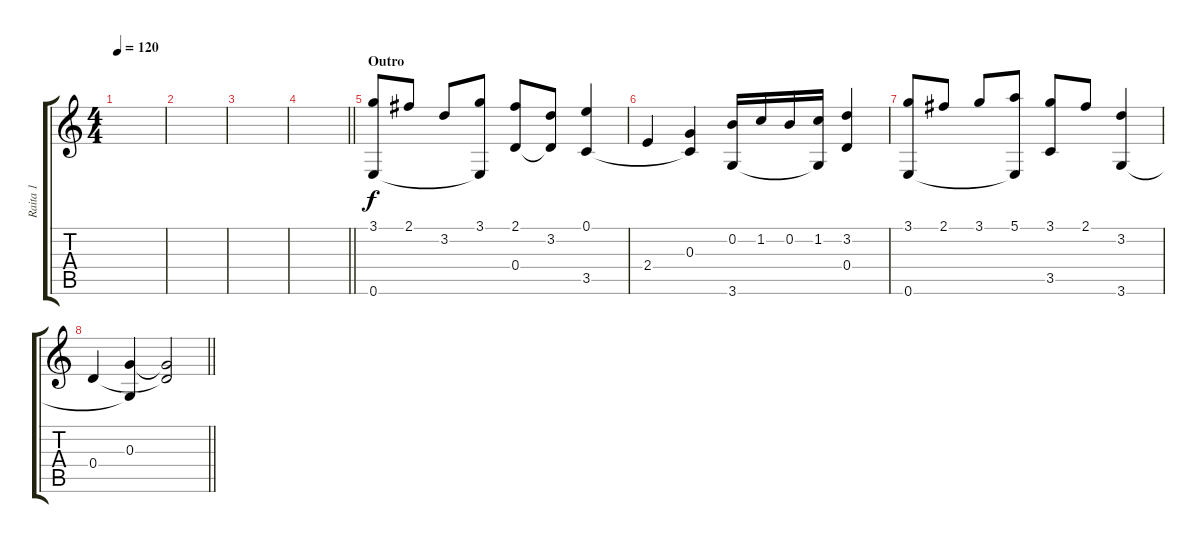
\track ("Raita 1" "Raita 1") {instrument acousticguitarsteel}
\staff {score tabs}
\tuning (E4 B3 G3 D3 A2 E2) {hide}
\ts (4 4)
\tempo 120
\clef g2
\ks c
|
|
|
\barLineRight lightlight
|
\section ("" "Outro")
(3.1 0.6).8 2.1.8 3.2.8 (3.1 0.6{t}).8 (2.1 0.4).8 (3.2 0.4{t}).8 (0.1 3.5).4 |
2.4.4 (0.3 3.5{t}).4 (0.2 3.6).16 1.2.16 0.2.16 (1.2 3.6{t}).16 (3.2 0.4).4 |
(3.1 0.6).8 2.1.8 3.1.8 (5.1 0.6{t}).8 (3.1 3.5).8 2.1.8 (3.2 3.6).4 |
\barLineRight lightlight
0.4.4 (0.3 3.6{t}).4 (0.3{t} 0.4{t}).2
